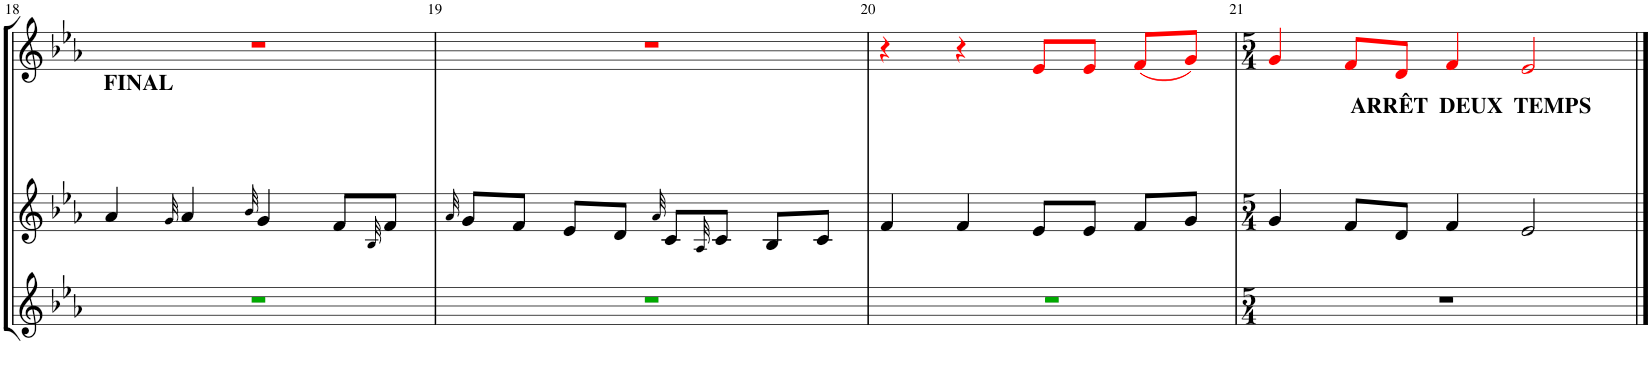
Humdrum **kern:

**kern	**kern	**kern
*part1	*part1	*part1
*staff3	*staff2	*staff1
*I"Clarinettes	*	*
*I'Clar.	*	*
!!LO:PB:g=z
*clefG2	*clefG2	*clefG2
*k[b-e-a-]	*k[b-e-a-]	*k[b-e-a-]
*M4/4	*M4/4	*M4/4
=18	=18	=18
!	!LO:TX:a:B:t=FINAL	!
1r	4a-/	1r
.	32qg/	.
.	4a-/	.
.	32qb-/	.
.	4g/	.
.	8f/L	.
.	32qB-/	.
.	8f/J	.
=19	=19	=19
.	32qa-/	.
1r	8g/L	1r
.	8f/J	.
.	8e-/L	.
.	8d/J	.
.	32qa-/	.
.	8c/L	.
.	32qA-/	.
.	8c/J	.
.	8B-/L	.
.	8c/J	.
=20	=20	=20
1r	4f/	4r
.	4f/	4r
.	8e-/L	8e-i/L
.	8e-/J	8e-i/J
.	8f/L	(8fi/L
.	8g/J	8gi/J)
=21	=21	=21
*M5/4	*M5/4	*M5/4
!	!	!LO:TX:b:B:t=ARRÊT  DEUX  TEMPS
4%5r	4g/	4gi/
.	8f/L	8fi/L
.	8d/J	8di/J
.	4f/	4fi/
.	2e-/	2e-i/
==	==	==
*-	*-	*-
